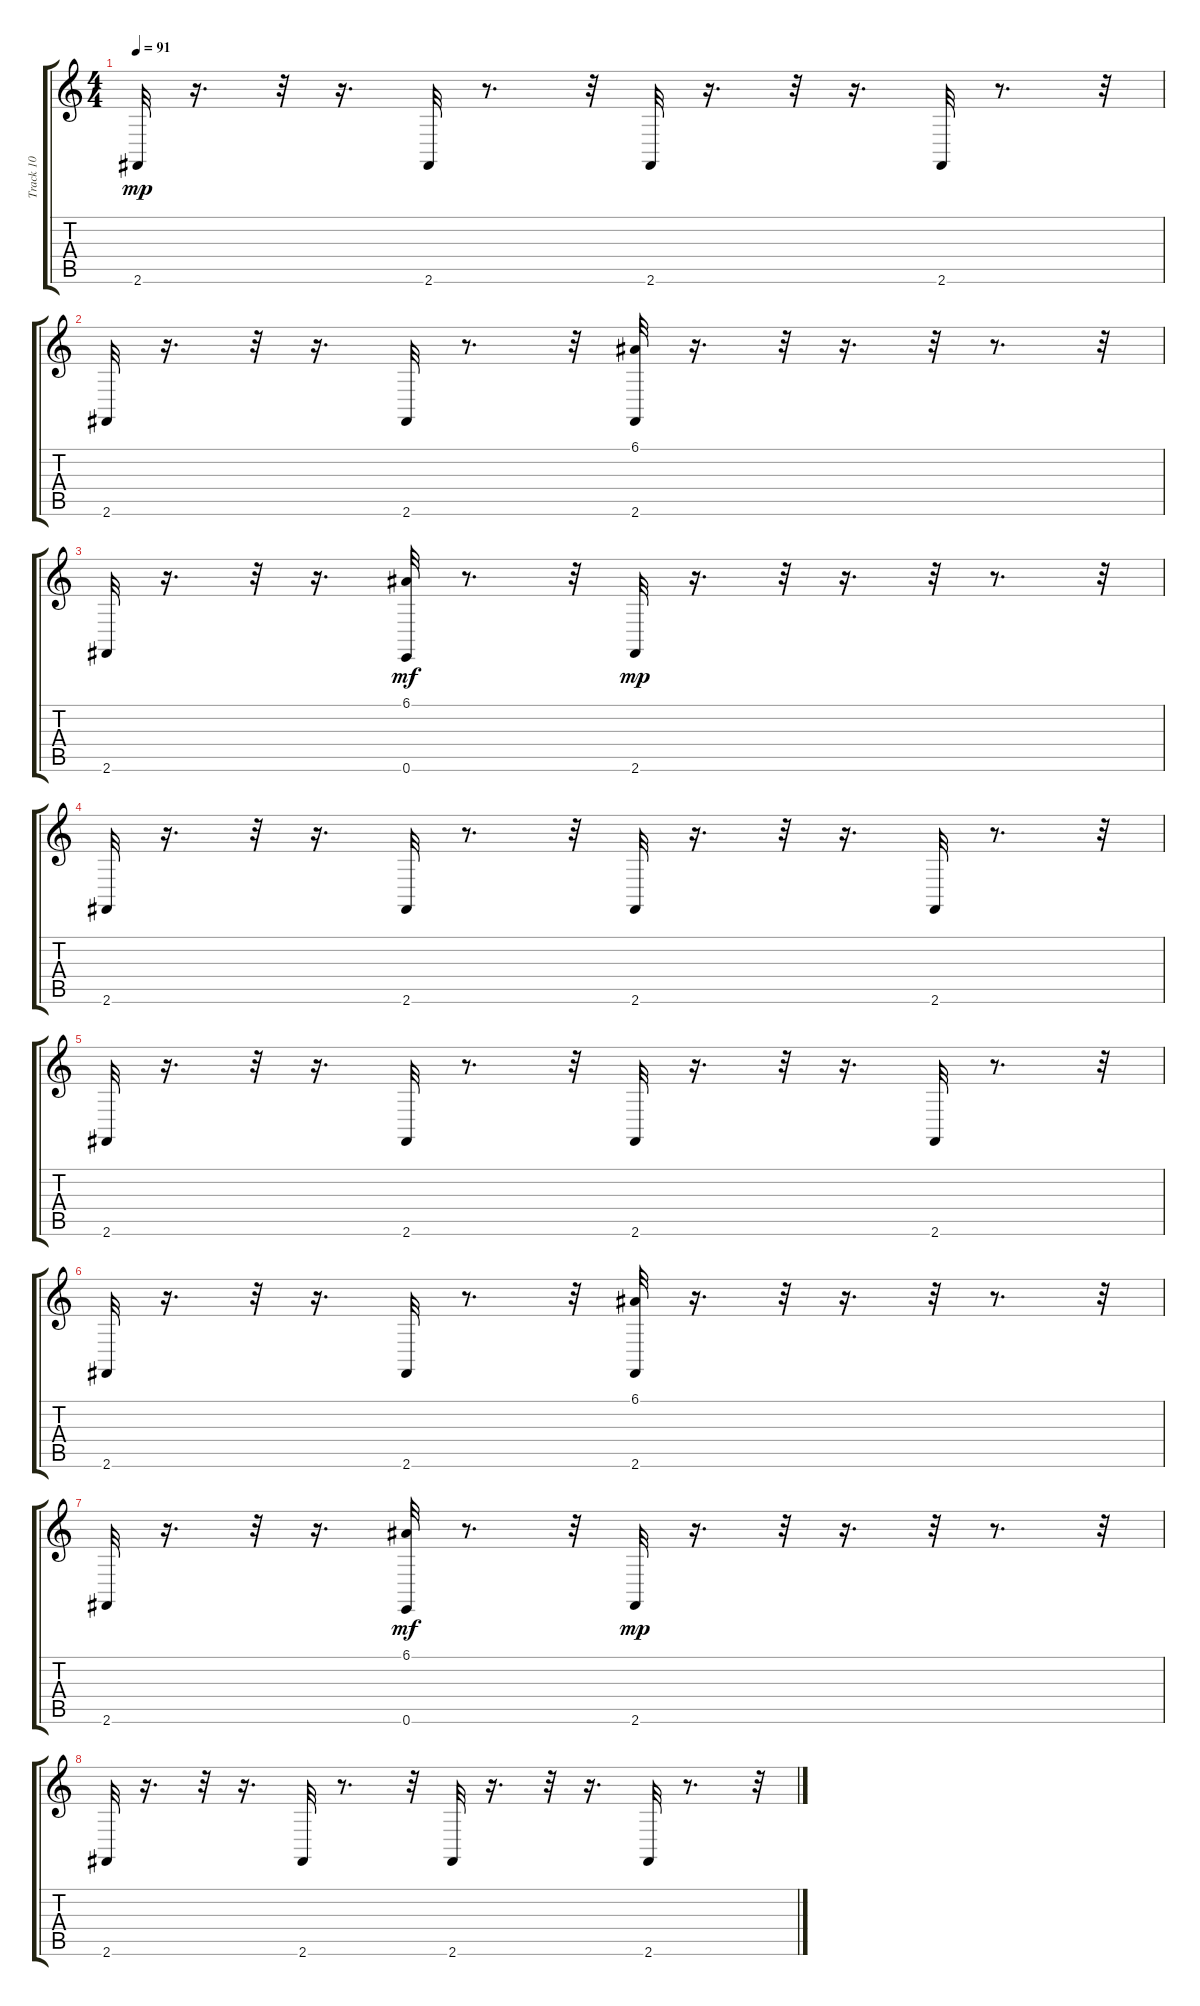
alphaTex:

\track ("Track 10" "Track 10") {instrument acousticgrandpiano}
\staff {score tabs}
\tuning (E4 B3 G3 D3 A2 E2) {hide}
\ts (4 4)
\tempo 91
\clef g2
\ks c
2.6.32{dy mp} r.16{d} r.32 r.16{d} 2.6.32 r.8{d} r.32 2.6.32 r.16{d} r.32 r.16{d} 2.6.32 r.8{d} r.32 |
2.6.32 r.16{d} r.32 r.16{d} 2.6.32 r.8{d} r.32 (6.1 2.6).32 r.16{d} r.32 r.16{d} r.32 r.8{d} r.32 |
2.6.32 r.16{d} r.32 r.16{d} (6.1 0.6).32{dy mf} r.8{d} r.32 2.6.32{dy mp} r.16{d} r.32 r.16{d} r.32 r.8{d} r.32 |
2.6.32 r.16{d} r.32 r.16{d} 2.6.32 r.8{d} r.32 2.6.32 r.16{d} r.32 r.16{d} 2.6.32 r.8{d} r.32 |
2.6.32 r.16{d} r.32 r.16{d} 2.6.32 r.8{d} r.32 2.6.32 r.16{d} r.32 r.16{d} 2.6.32 r.8{d} r.32 |
2.6.32 r.16{d} r.32 r.16{d} 2.6.32 r.8{d} r.32 (6.1 2.6).32 r.16{d} r.32 r.16{d} r.32 r.8{d} r.32 |
2.6.32 r.16{d} r.32 r.16{d} (6.1 0.6).32{dy mf} r.8{d} r.32 2.6.32{dy mp} r.16{d} r.32 r.16{d} r.32 r.8{d} r.32 |
2.6.32 r.16{d} r.32 r.16{d} 2.6.32 r.8{d} r.32 2.6.32 r.16{d} r.32 r.16{d} 2.6.32 r.8{d} r.32
